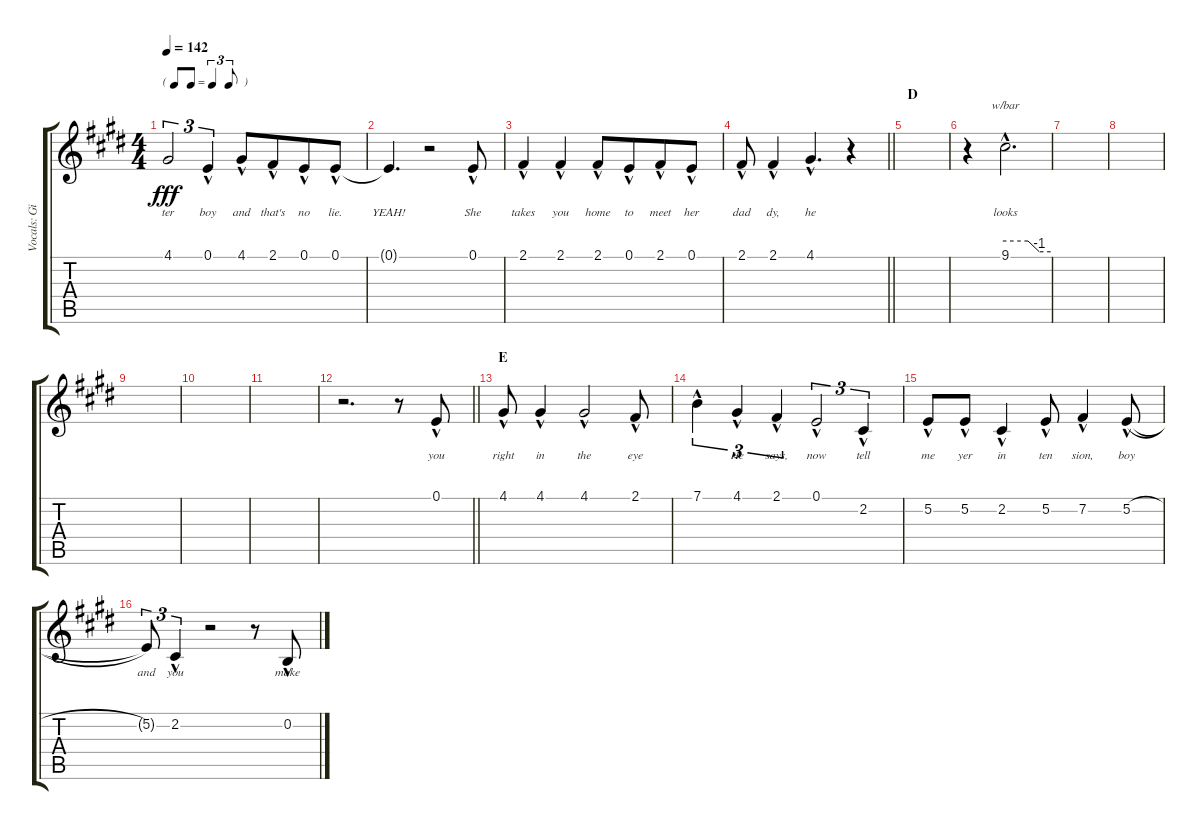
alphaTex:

\track ("Vocals: Gil" "Vocals: Gi") {instrument lead2sawtooth}
\staff {score tabs}
\tuning (E4 B3 G3 D3 A2 E2) {hide}
\ts (4 4)
\tf triplet8th
\tempo 142
\clef g2
\ks e
4.1{t}.2{tu (3 2) lyrics (0 "ter") lyrics (1 "") lyrics (2 "") lyrics (3 "") lyrics (4 "") dy fff} 0.1{hac}.4{tu (3 2) lyrics (0 "boy") lyrics (1 "") lyrics (2 "") lyrics (3 "") lyrics (4 "")} 4.1{hac}.8{lyrics (0 "and") lyrics (1 "") lyrics (2 "") lyrics (3 "") lyrics (4 "")} 2.1{hac}.8{lyrics (0 "that's") lyrics (1 "") lyrics (2 "") lyrics (3 "") lyrics (4 "") beam merge} 0.1{hac}.8{lyrics (0 "no") lyrics (1 "") lyrics (2 "") lyrics (3 "") lyrics (4 "")} 0.1{hac}.8{lyrics (0 "lie.") lyrics (1 "") lyrics (2 "") lyrics (3 "") lyrics (4 "")} |
0.1{t}.4{d lyrics (0 "YEAH!") lyrics (1 "") lyrics (2 "") lyrics (3 "") lyrics (4 "")} r.2 0.1{hac}.8{lyrics (0 "She") lyrics (1 "") lyrics (2 "") lyrics (3 "") lyrics (4 "")} |
2.1{hac}.4{lyrics (0 "takes") lyrics (1 "") lyrics (2 "") lyrics (3 "") lyrics (4 "")} 2.1{hac}.4{lyrics (0 "you") lyrics (1 "") lyrics (2 "") lyrics (3 "") lyrics (4 "")} 2.1{hac}.8{lyrics (0 "home") lyrics (1 "") lyrics (2 "") lyrics (3 "") lyrics (4 "")} 0.1{hac}.8{lyrics (0 "to") lyrics (1 "") lyrics (2 "") lyrics (3 "") lyrics (4 "") beam merge} 2.1{hac}.8{lyrics (0 "meet") lyrics (1 "") lyrics (2 "") lyrics (3 "") lyrics (4 "")} 0.1{hac}.8{lyrics (0 "her") lyrics (1 "") lyrics (2 "") lyrics (3 "") lyrics (4 "")} |
\barLineRight lightlight
2.1{hac}.8{lyrics (0 "dad") lyrics (1 "") lyrics (2 "") lyrics (3 "") lyrics (4 "")} 2.1{hac}.4{lyrics (0 "dy,") lyrics (1 "") lyrics (2 "") lyrics (3 "") lyrics (4 "")} 4.1{hac}.4{d lyrics (0 "he") lyrics (1 "") lyrics (2 "") lyrics (3 "") lyrics (4 "")} r.4 |
\section ("" "D")
|
r.4 9.1{hac}.2{d tbe (custom default 0 0 30 0 45 -4 60 -4) lyrics (0 "looks") lyrics (1 "") lyrics (2 "") lyrics (3 "") lyrics (4 "")} |
|
|
|
|
|
\barLineRight lightlight
r.2{d} r.8 0.1{hac}.8{lyrics (0 "you") lyrics (1 "") lyrics (2 "") lyrics (3 "") lyrics (4 "")} |
\section ("" "E")
4.1{hac}.8{lyrics (0 "right") lyrics (1 "") lyrics (2 "") lyrics (3 "") lyrics (4 "")} 4.1{hac}.4{lyrics (0 "in") lyrics (1 "") lyrics (2 "") lyrics (3 "") lyrics (4 "")} 4.1{hac}.2{lyrics (0 "the") lyrics (1 "") lyrics (2 "") lyrics (3 "") lyrics (4 "")} 2.1{hac}.8{lyrics (0 "eye") lyrics (1 "") lyrics (2 "") lyrics (3 "") lyrics (4 "")} |
7.1{hac}.4{tu (3 2) lyrics (0 "") lyrics (1 "") lyrics (2 "") lyrics (3 "") lyrics (4 "")} 4.1{hac}.4{tu (3 2) lyrics (0 "He") lyrics (1 "") lyrics (2 "") lyrics (3 "") lyrics (4 "")} 2.1{hac}.4{tu (3 2) lyrics (0 "says,") lyrics (1 "") lyrics (2 "") lyrics (3 "") lyrics (4 "")} 0.1{hac}.2{tu (3 2) lyrics (0 "now") lyrics (1 "") lyrics (2 "") lyrics (3 "") lyrics (4 "")} 2.2{hac}.4{tu (3 2) lyrics (0 "tell") lyrics (1 "") lyrics (2 "") lyrics (3 "") lyrics (4 "")} |
5.2{hac}.8{lyrics (0 "me") lyrics (1 "") lyrics (2 "") lyrics (3 "") lyrics (4 "")} 5.2{hac}.8{lyrics (0 "yer") lyrics (1 "") lyrics (2 "") lyrics (3 "") lyrics (4 "")} 2.2{hac}.4{lyrics (0 "in") lyrics (1 "") lyrics (2 "") lyrics (3 "") lyrics (4 "")} 5.2{hac}.8{lyrics (0 "ten") lyrics (1 "") lyrics (2 "") lyrics (3 "") lyrics (4 "")} 7.2{hac}.4{lyrics (0 "sion,") lyrics (1 "") lyrics (2 "") lyrics (3 "") lyrics (4 "")} 5.2{h hac}.8{lyrics (0 "boy") lyrics (1 "") lyrics (2 "") lyrics (3 "") lyrics (4 "")} |
5.2{t}.8{tu (3 2) lyrics (0 "and") lyrics (1 "") lyrics (2 "") lyrics (3 "") lyrics (4 "")} 2.2{hac}.4{tu (3 2) lyrics (0 "you") lyrics (1 "") lyrics (2 "") lyrics (3 "") lyrics (4 "")} r.2 r.8 0.2{hac}.8{lyrics (0 "make") lyrics (1 "") lyrics (2 "") lyrics (3 "") lyrics (4 "")}
